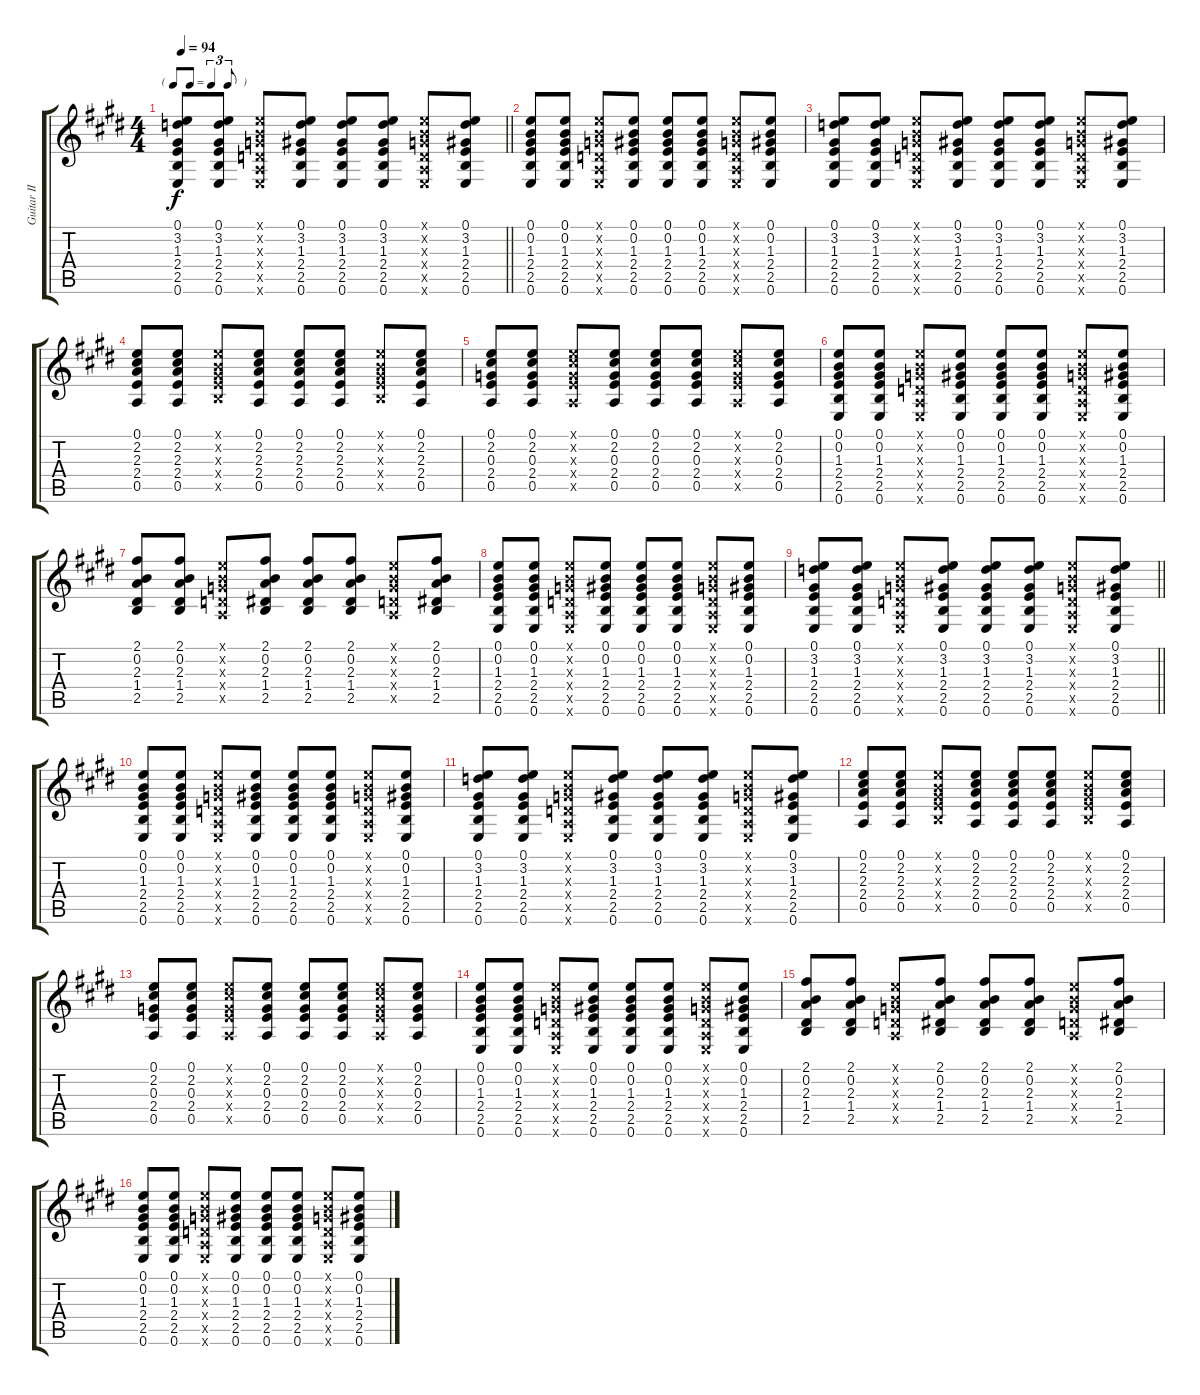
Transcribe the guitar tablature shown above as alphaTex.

\track ("Guitar II [Andy]" "Guitar II ") {instrument acousticguitarnylon}
\staff {score tabs}
\tuning (E4 B3 G3 D3 A2 E2) {hide}
\ts (4 4)
\tf triplet8th
\tempo 94
\clef g2
\barLineRight lightlight
\ks e
(0.1 3.2 1.3 2.4 2.5 0.6).8{dy f} (0.1 3.2 1.3 2.4 2.5 0.6).8 (0.1{x} 0.2{x} 0.3{x} 0.4{x} 0.5{x} 0.6{x}).8 (0.1 3.2 1.3 2.4 2.5 0.6).8 (0.1 3.2 1.3 2.4 2.5 0.6).8 (0.1 3.2 1.3 2.4 2.5 0.6).8 (0.1{x} 0.2{x} 0.3{x} 0.4{x} 0.5{x} 0.6{x}).8 (0.1 3.2 1.3 2.4 2.5 0.6).8 |
(0.1 0.2 1.3 2.4 2.5 0.6).8 (0.1 0.2 1.3 2.4 2.5 0.6).8 (0.1{x} 0.2{x} 0.3{x} 0.4{x} 0.5{x} 0.6{x}).8 (0.1 0.2 1.3 2.4 2.5 0.6).8 (0.1 0.2 1.3 2.4 2.5 0.6).8 (0.1 0.2 1.3 2.4 2.5 0.6).8 (0.1{x} 0.2{x} 0.3{x} 0.4{x} 0.5{x} 0.6{x}).8 (0.1 0.2 1.3 2.4 2.5 0.6).8 |
(0.1 3.2 1.3 2.4 2.5 0.6).8 (0.1 3.2 1.3 2.4 2.5 0.6).8 (0.1{x} 0.2{x} 0.3{x} 0.4{x} 0.5{x} 0.6{x}).8 (0.1 3.2 1.3 2.4 2.5 0.6).8 (0.1 3.2 1.3 2.4 2.5 0.6).8 (0.1 3.2 1.3 2.4 2.5 0.6).8 (0.1{x} 0.2{x} 0.3{x} 0.4{x} 0.5{x} 0.6{x}).8 (0.1 3.2 1.3 2.4 2.5 0.6).8 |
(0.1 2.2 2.3 2.4 0.5).8 (0.1 2.2 2.3 2.4 0.5).8 (0.1{x} 0.2{x} 1.3{x} 2.4{x} 2.5{x}).8 (0.1 2.2 2.3 2.4 0.5).8 (0.1 2.2 2.3 2.4 0.5).8 (0.1 2.2 2.3 2.4 0.5).8 (0.1{x} 0.2{x} 1.3{x} 2.4{x} 2.5{x}).8 (0.1 2.2 2.3 2.4 0.5).8 |
(0.1 2.2 0.3 2.4 0.5).8 (0.1 2.2 0.3 2.4 0.5).8 (0.1{x} 2.2{x} 0.3{x} 2.4{x} 0.5{x}).8 (0.1 2.2 0.3 2.4 0.5).8 (0.1 2.2 0.3 2.4 0.5).8 (0.1 2.2 0.3 2.4 0.5).8 (0.1{x} 2.2{x} 0.3{x} 2.4{x} 0.5{x}).8 (0.1 2.2 0.3 2.4 0.5).8 |
(0.1 0.2 1.3 2.4 2.5 0.6).8 (0.1 0.2 1.3 2.4 2.5 0.6).8 (0.1{x} 0.2{x} 0.3{x} 0.4{x} 0.5{x} 0.6{x}).8 (0.1 0.2 1.3 2.4 2.5 0.6).8 (0.1 0.2 1.3 2.4 2.5 0.6).8 (0.1 0.2 1.3 2.4 2.5 0.6).8 (0.1{x} 0.2{x} 0.3{x} 0.4{x} 0.5{x} 0.6{x}).8 (0.1 0.2 1.3 2.4 2.5 0.6).8 |
(2.1 0.2 2.3 1.4 2.5).8 (2.1 0.2 2.3 1.4 2.5).8 (0.1{x} 0.2{x} 0.3{x} 0.4{x} 0.5{x}).8 (2.1 0.2 2.3 1.4 2.5).8 (2.1 0.2 2.3 1.4 2.5).8 (2.1 0.2 2.3 1.4 2.5).8 (0.1{x} 0.2{x} 0.3{x} 0.4{x} 0.5{x}).8 (2.1 0.2 2.3 1.4 2.5).8 |
(0.1 0.2 1.3 2.4 2.5 0.6).8 (0.1 0.2 1.3 2.4 2.5 0.6).8 (0.1{x} 0.2{x} 0.3{x} 0.4{x} 0.5{x} 0.6{x}).8 (0.1 0.2 1.3 2.4 2.5 0.6).8 (0.1 0.2 1.3 2.4 2.5 0.6).8 (0.1 0.2 1.3 2.4 2.5 0.6).8 (0.1{x} 0.2{x} 0.3{x} 0.4{x} 0.5{x} 0.6{x}).8 (0.1 0.2 1.3 2.4 2.5 0.6).8 |
\barLineRight lightlight
(0.1 3.2 1.3 2.4 2.5 0.6).8 (0.1 3.2 1.3 2.4 2.5 0.6).8 (0.1{x} 0.2{x} 0.3{x} 0.4{x} 0.5{x} 0.6{x}).8 (0.1 3.2 1.3 2.4 2.5 0.6).8 (0.1 3.2 1.3 2.4 2.5 0.6).8 (0.1 3.2 1.3 2.4 2.5 0.6).8 (0.1{x} 0.2{x} 0.3{x} 0.4{x} 0.5{x} 0.6{x}).8 (0.1 3.2 1.3 2.4 2.5 0.6).8 |
(0.1 0.2 1.3 2.4 2.5 0.6).8 (0.1 0.2 1.3 2.4 2.5 0.6).8 (0.1{x} 0.2{x} 0.3{x} 0.4{x} 0.5{x} 0.6{x}).8 (0.1 0.2 1.3 2.4 2.5 0.6).8 (0.1 0.2 1.3 2.4 2.5 0.6).8 (0.1 0.2 1.3 2.4 2.5 0.6).8 (0.1{x} 0.2{x} 0.3{x} 0.4{x} 0.5{x} 0.6{x}).8 (0.1 0.2 1.3 2.4 2.5 0.6).8 |
(0.1 3.2 1.3 2.4 2.5 0.6).8 (0.1 3.2 1.3 2.4 2.5 0.6).8 (0.1{x} 0.2{x} 0.3{x} 0.4{x} 0.5{x} 0.6{x}).8 (0.1 3.2 1.3 2.4 2.5 0.6).8 (0.1 3.2 1.3 2.4 2.5 0.6).8 (0.1 3.2 1.3 2.4 2.5 0.6).8 (0.1{x} 0.2{x} 0.3{x} 0.4{x} 0.5{x} 0.6{x}).8 (0.1 3.2 1.3 2.4 2.5 0.6).8 |
(0.1 2.2 2.3 2.4 0.5).8 (0.1 2.2 2.3 2.4 0.5).8 (0.1{x} 0.2{x} 1.3{x} 2.4{x} 2.5{x}).8 (0.1 2.2 2.3 2.4 0.5).8 (0.1 2.2 2.3 2.4 0.5).8 (0.1 2.2 2.3 2.4 0.5).8 (0.1{x} 0.2{x} 1.3{x} 2.4{x} 2.5{x}).8 (0.1 2.2 2.3 2.4 0.5).8 |
(0.1 2.2 0.3 2.4 0.5).8 (0.1 2.2 0.3 2.4 0.5).8 (0.1{x} 2.2{x} 0.3{x} 2.4{x} 0.5{x}).8 (0.1 2.2 0.3 2.4 0.5).8 (0.1 2.2 0.3 2.4 0.5).8 (0.1 2.2 0.3 2.4 0.5).8 (0.1{x} 2.2{x} 0.3{x} 2.4{x} 0.5{x}).8 (0.1 2.2 0.3 2.4 0.5).8 |
(0.1 0.2 1.3 2.4 2.5 0.6).8 (0.1 0.2 1.3 2.4 2.5 0.6).8 (0.1{x} 0.2{x} 0.3{x} 0.4{x} 0.5{x} 0.6{x}).8 (0.1 0.2 1.3 2.4 2.5 0.6).8 (0.1 0.2 1.3 2.4 2.5 0.6).8 (0.1 0.2 1.3 2.4 2.5 0.6).8 (0.1{x} 0.2{x} 0.3{x} 0.4{x} 0.5{x} 0.6{x}).8 (0.1 0.2 1.3 2.4 2.5 0.6).8 |
(2.1 0.2 2.3 1.4 2.5).8 (2.1 0.2 2.3 1.4 2.5).8 (0.1{x} 0.2{x} 0.3{x} 0.4{x} 0.5{x}).8 (2.1 0.2 2.3 1.4 2.5).8 (2.1 0.2 2.3 1.4 2.5).8 (2.1 0.2 2.3 1.4 2.5).8 (0.1{x} 0.2{x} 0.3{x} 0.4{x} 0.5{x}).8 (2.1 0.2 2.3 1.4 2.5).8 |
(0.1 0.2 1.3 2.4 2.5 0.6).8 (0.1 0.2 1.3 2.4 2.5 0.6).8 (0.1{x} 0.2{x} 0.3{x} 0.4{x} 0.5{x} 0.6{x}).8 (0.1 0.2 1.3 2.4 2.5 0.6).8 (0.1 0.2 1.3 2.4 2.5 0.6).8 (0.1 0.2 1.3 2.4 2.5 0.6).8 (0.1{x} 0.2{x} 0.3{x} 0.4{x} 0.5{x} 0.6{x}).8 (0.1 0.2 1.3 2.4 2.5 0.6).8
